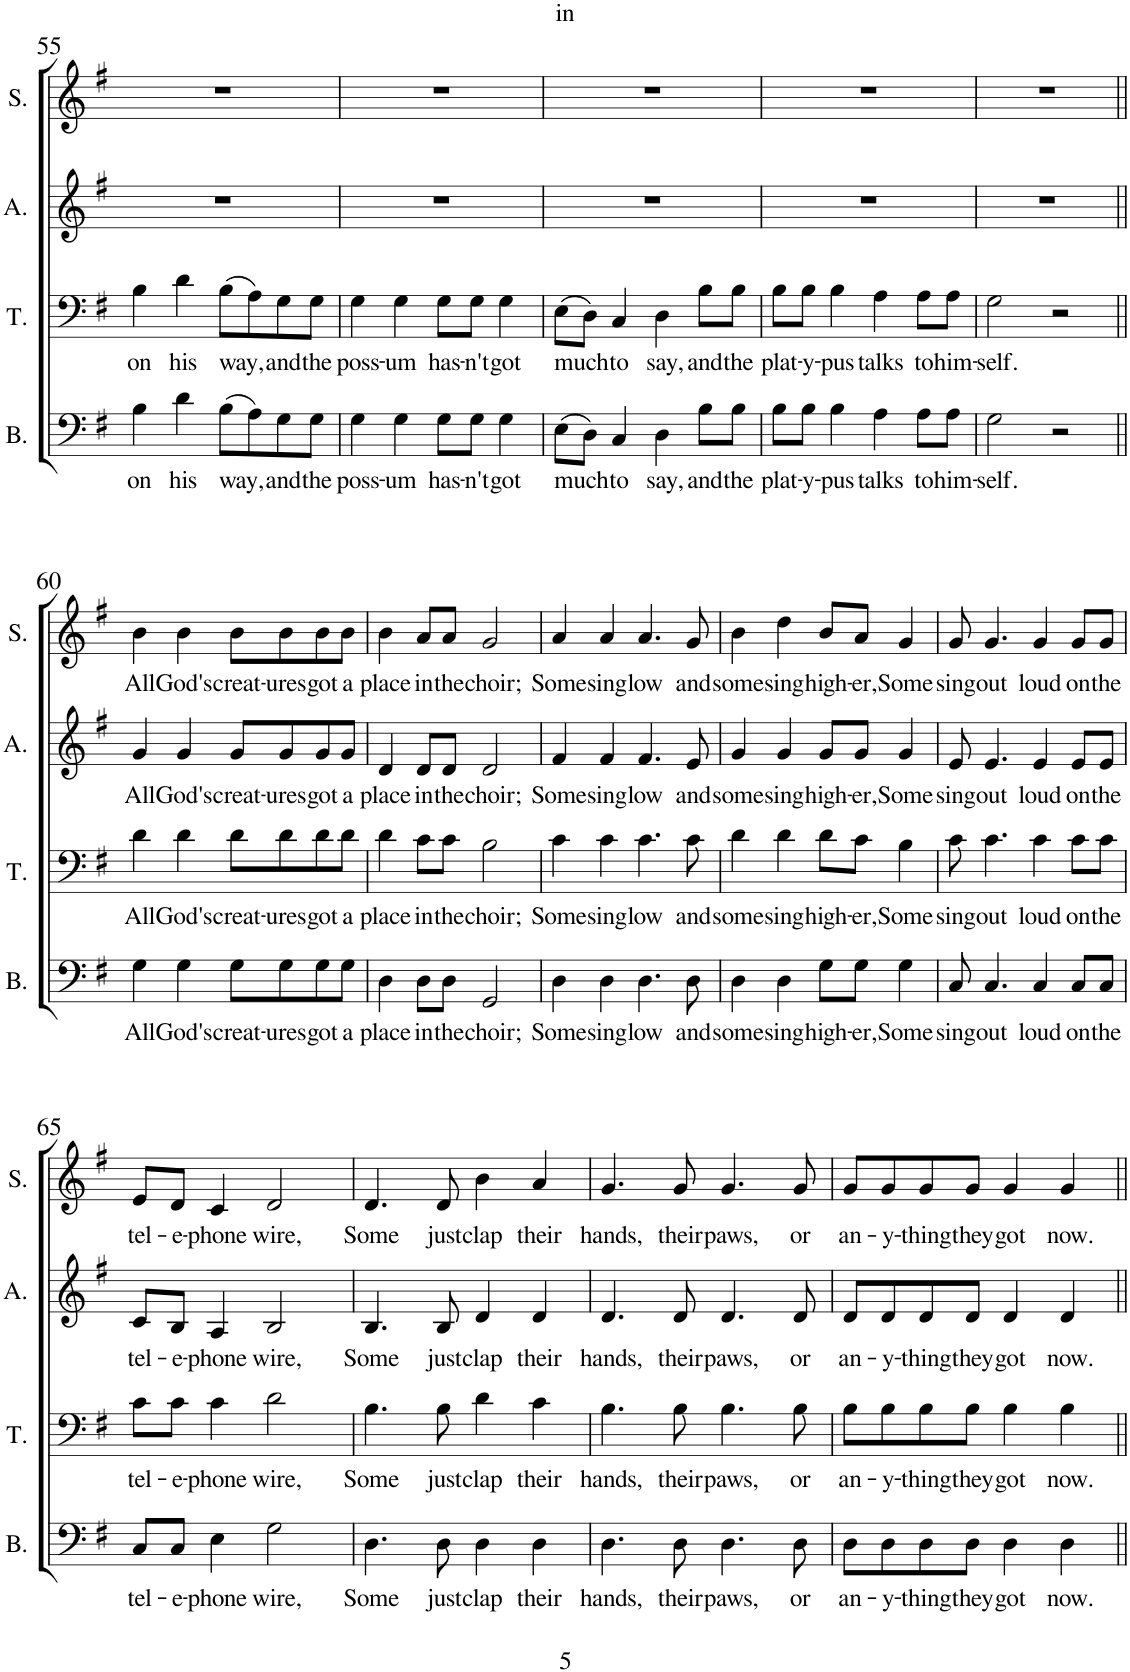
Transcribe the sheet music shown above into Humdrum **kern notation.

**kern	**text	**kern	**text	**kern	**text	**kern	**text
*part4	*part4	*part3	*part3	*part2	*part2	*part1	*part1
*staff4	*staff4	*staff3	*staff3	*staff2	*staff2	*staff1	*staff1
*I"Bass	*	*I"Ten	*	*I"Alt	*	*I"Sop	*
*I'B.	*	*I'T.	*	*I'A.	*	*I'S.	*
!!LO:PB:g=z
*clefF4	*	*clefF4	*	*clefG2	*	*clefG2	*
*k[f#]	*	*k[f#]	*	*k[f#]	*	*k[f#]	*
*M4/4	*	*M4/4	*	*M4/4	*	*M4/4	*
=55	=55	=55	=55	=55	=55	=55	=55
!	!LO:LY:b	!	!LO:LY:b	!	!	!	!
4B\	on	4B\	on	1r	.	1r	.
!	!LO:LY:b	!	!LO:LY:b	!	!	!	!
4d\	his	4d\	his	.	.	.	.
!	!LO:LY:b	!	!LO:LY:b	!	!	!	!
(8B\L	-way,	(8B\L	-way,	.	.	.	.
8A\)	.	8A\)	.	.	.	.	.
!	!LO:LY:b	!	!LO:LY:b	!	!	!	!
8G\	and	8G\	and	.	.	.	.
!	!LO:LY:b	!	!LO:LY:b	!	!	!	!
8G\J	the	8G\J	the	.	.	.	.
=56	=56	=56	=56	=56	=56	=56	=56
!	!LO:LY:b	!	!LO:LY:b	!	!	!	!
4G\	poss-	4G\	poss-	1r	.	1r	.
!	!LO:LY:b	!	!LO:LY:b	!	!	!	!
4G\	-um	4G\	-um	.	.	.	.
!	!LO:LY:b	!	!LO:LY:b	!	!	!	!
8G\L	has-	8G\L	has-	.	.	.	.
!	!LO:LY:b	!	!LO:LY:b	!	!	!	!
8G\J	-n't	8G\J	-n't	.	.	.	.
!	!LO:LY:b	!	!LO:LY:b	!	!	!	!
4G\	got	4G\	got	.	.	.	.
=57	=57	=57	=57	=57	=57	=57	=57
!	!LO:LY:b	!	!LO:LY:b	!	!	!	!
(8E\L	much	(8E\L	much	1r	.	1r	.
8D\J)	.	8D\J)	.	.	.	.	.
!	!LO:LY:b	!	!LO:LY:b	!	!	!	!
4C/	to	4C/	to	.	.	.	.
!	!LO:LY:b	!	!LO:LY:b	!	!	!	!
4D\	say,	4D\	say,	.	.	.	.
!	!LO:LY:b	!	!LO:LY:b	!	!	!	!
8B\L	and	8B\L	and	.	.	.	.
!	!LO:LY:b	!	!LO:LY:b	!	!	!	!
8B\J	the	8B\J	the	.	.	.	.
=58	=58	=58	=58	=58	=58	=58	=58
!	!LO:LY:b	!	!LO:LY:b	!	!	!	!
8B\L	plat-	8B\L	plat-	1r	.	1r	.
!	!LO:LY:b	!	!LO:LY:b	!	!	!	!
8B\J	-y-	8B\J	-y-	.	.	.	.
!	!LO:LY:b	!	!LO:LY:b	!	!	!	!
4B\	-pus	4B\	-pus	.	.	.	.
!	!LO:LY:b	!	!LO:LY:b	!	!	!	!
4A\	talks	4A\	talks	.	.	.	.
!	!LO:LY:b	!	!LO:LY:b	!	!	!	!
8A\L	to	8A\L	to	.	.	.	.
!	!LO:LY:b	!	!LO:LY:b	!	!	!	!
8A\J	him-	8A\J	him-	.	.	.	.
=59	=59	=59	=59	=59	=59	=59	=59
!	!LO:LY:b	!	!LO:LY:b	!	!	!	!
2G\	-self.	2G\	-self.	1r	.	1r	.
2r	.	2r	.	.	.	.	.
!!LO:LB:g=z
=60||	=60||	=60||	=60||	=60||	=60||	=60||	=60||
!	!LO:LY:b	!	!LO:LY:b	!	!LO:LY:b	!	!LO:LY:b
4G\	All	4d\	All	4g/	All	4b\	All
!	!LO:LY:b	!	!LO:LY:b	!	!LO:LY:b	!	!LO:LY:b
4G\	God's	4d\	God's	4g/	God's	4b\	God's
!	!LO:LY:b	!	!LO:LY:b	!	!LO:LY:b	!	!LO:LY:b
8G\L	creat-	8d\L	creat-	8g/L	creat-	8b\L	creat-
!	!LO:LY:b	!	!LO:LY:b	!	!LO:LY:b	!	!LO:LY:b
8G\	-ures	8d\	-ures	8g/	-ures	8b\	-ures
!	!LO:LY:b	!	!LO:LY:b	!	!LO:LY:b	!	!LO:LY:b
8G\	got	8d\	got	8g/	got	8b\	got
!	!LO:LY:b	!	!LO:LY:b	!	!LO:LY:b	!	!LO:LY:b
8G\J	a	8d\J	a	8g/J	a	8b\J	a
=61	=61	=61	=61	=61	=61	=61	=61
!	!LO:LY:b	!	!LO:LY:b	!	!LO:LY:b	!	!LO:LY:b
4D\	place	4d\	place	4d/	place	4b\	place
!	!LO:LY:b	!	!LO:LY:b	!	!LO:LY:b	!	!LO:LY:b
8D\L	in	8c\L	in	8d/L	in	8a/L	in
!	!LO:LY:b	!	!LO:LY:b	!	!LO:LY:b	!	!LO:LY:b
8D\J	the	8c\J	the	8d/J	the	8a/J	the
!	!LO:LY:b	!	!LO:LY:b	!	!LO:LY:b	!	!LO:LY:b
2GG/	choir;	2B\	choir;	2d/	choir;	2g/	choir;
=62	=62	=62	=62	=62	=62	=62	=62
!	!LO:LY:b	!	!LO:LY:b	!	!LO:LY:b	!	!LO:LY:b
4D\	Some	4c\	Some	4f#/	Some	4a/	Some
!	!LO:LY:b	!	!LO:LY:b	!	!LO:LY:b	!	!LO:LY:b
4D\	sing	4c\	sing	4f#/	sing	4a/	sing
!	!LO:LY:b	!	!LO:LY:b	!	!LO:LY:b	!	!LO:LY:b
4.D\	low	4.c\	low	4.f#/	low	4.a/	low
!	!LO:LY:b	!	!LO:LY:b	!	!LO:LY:b	!	!LO:LY:b
8D\	and	8c\	and	8e/	and	8g/	and
=63	=63	=63	=63	=63	=63	=63	=63
!	!LO:LY:b	!	!LO:LY:b	!	!LO:LY:b	!	!LO:LY:b
4D\	some	4d\	some	4g/	some	4b\	some
!	!LO:LY:b	!	!LO:LY:b	!	!LO:LY:b	!	!LO:LY:b
4D\	sing	4d\	sing	4g/	sing	4dd\	sing
!	!LO:LY:b	!	!LO:LY:b	!	!LO:LY:b	!	!LO:LY:b
8G\L	high-	8d\L	high-	8g/L	high-	8b/L	high-
!	!LO:LY:b	!	!LO:LY:b	!	!LO:LY:b	!	!LO:LY:b
8G\J	-er,	8c\J	-er,	8g/J	-er,	8a/J	-er,
!	!LO:LY:b	!	!LO:LY:b	!	!LO:LY:b	!	!LO:LY:b
4G\	Some	4B\	Some	4g/	Some	4g/	Some
=64	=64	=64	=64	=64	=64	=64	=64
!	!LO:LY:b	!	!LO:LY:b	!	!LO:LY:b	!	!LO:LY:b
8C/	sing	8c\	sing	8e/	sing	8g/	sing
!	!LO:LY:b	!	!LO:LY:b	!	!LO:LY:b	!	!LO:LY:b
4.C/	out	4.c\	out	4.e/	out	4.g/	out
!	!LO:LY:b	!	!LO:LY:b	!	!LO:LY:b	!	!LO:LY:b
4C/	loud	4c\	loud	4e/	loud	4g/	loud
!	!LO:LY:b	!	!LO:LY:b	!	!LO:LY:b	!	!LO:LY:b
8C/L	on	8c\L	on	8e/L	on	8g/L	on
!	!LO:LY:b	!	!LO:LY:b	!	!LO:LY:b	!	!LO:LY:b
8C/J	the	8c\J	the	8e/J	the	8g/J	the
!!LO:LB:g=z
=65	=65	=65	=65	=65	=65	=65	=65
!	!LO:LY:b	!	!LO:LY:b	!	!LO:LY:b	!	!LO:LY:b
8C/L	tel-	8c\L	tel-	8c/L	tel-	8e/L	tel-
!	!LO:LY:b	!	!LO:LY:b	!	!LO:LY:b	!	!LO:LY:b
8C/J	-e-	8c\J	-e-	8B/J	-e-	8d/J	-e-
!	!LO:LY:b	!	!LO:LY:b	!	!LO:LY:b	!	!LO:LY:b
4E\	-phone	4c\	-phone	4A/	-phone	4c/	-phone
!	!LO:LY:b	!	!LO:LY:b	!	!LO:LY:b	!	!LO:LY:b
2G\	wire,	2d\	wire,	2B/	wire,	2d/	wire,
=66	=66	=66	=66	=66	=66	=66	=66
!	!LO:LY:b	!	!LO:LY:b	!	!LO:LY:b	!	!LO:LY:b
4.D\	Some	4.B\	Some	4.B/	Some	4.d/	Some
!	!LO:LY:b	!	!LO:LY:b	!	!LO:LY:b	!	!LO:LY:b
8D\	just	8B\	just	8B/	just	8d/	just
!	!LO:LY:b	!	!LO:LY:b	!	!LO:LY:b	!	!LO:LY:b
4D\	clap	4d\	clap	4d/	clap	4b\	clap
!	!LO:LY:b	!	!LO:LY:b	!	!LO:LY:b	!	!LO:LY:b
4D\	their	4c\	their	4d/	their	4a/	their
=67	=67	=67	=67	=67	=67	=67	=67
!	!LO:LY:b	!	!LO:LY:b	!	!LO:LY:b	!	!LO:LY:b
4.D\	hands,	4.B\	hands,	4.d/	hands,	4.g/	hands,
!	!LO:LY:b	!	!LO:LY:b	!	!LO:LY:b	!	!LO:LY:b
8D\	their	8B\	their	8d/	their	8g/	their
!	!LO:LY:b	!	!LO:LY:b	!	!LO:LY:b	!	!LO:LY:b
4.D\	paws,	4.B\	paws,	4.d/	paws,	4.g/	paws,
!	!LO:LY:b	!	!LO:LY:b	!	!LO:LY:b	!	!LO:LY:b
8D\	or	8B\	or	8d/	or	8g/	or
=68	=68	=68	=68	=68	=68	=68	=68
!	!LO:LY:b	!	!LO:LY:b	!	!LO:LY:b	!	!LO:LY:b
8D\L	an-	8B\L	an-	8d/L	an-	8g/L	an-
!	!LO:LY:b	!	!LO:LY:b	!	!LO:LY:b	!	!LO:LY:b
8D\	-y-	8B\	-y-	8d/	-y-	8g/	-y-
!	!LO:LY:b	!	!LO:LY:b	!	!LO:LY:b	!	!LO:LY:b
8D\	-thing	8B\	-thing	8d/	-thing	8g/	-thing
!	!LO:LY:b	!	!LO:LY:b	!	!LO:LY:b	!	!LO:LY:b
8D\J	they	8B\J	they	8d/J	they	8g/J	they
!	!LO:LY:b	!	!LO:LY:b	!	!LO:LY:b	!	!LO:LY:b
4D\	got	4B\	got	4d/	got	4g/	got
!	!LO:LY:b	!	!LO:LY:b	!	!LO:LY:b	!	!LO:LY:b
4D\	now.	4B\	now.	4d/	now.	4g/	now.
=||	=||	=||	=||	=||	=||	=||	=||
*-	*-	*-	*-	*-	*-	*-	*-
